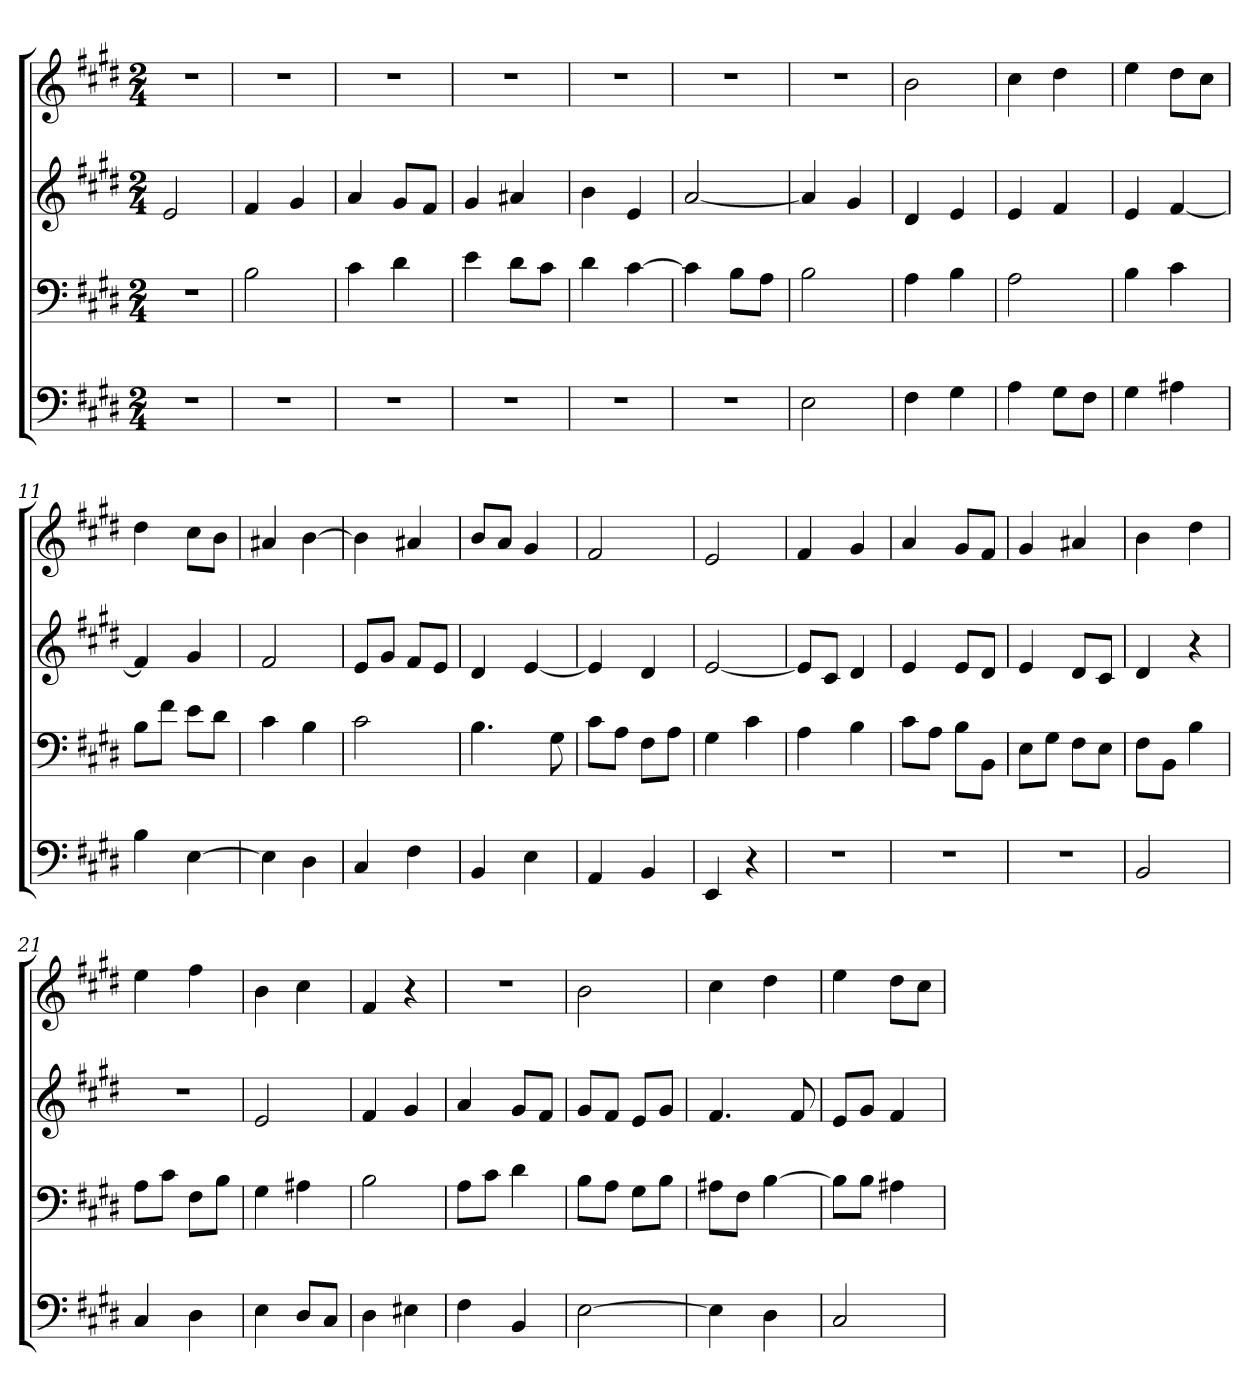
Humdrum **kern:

**kern	**kern	**kern	**kern
*part4	*part3	*part2	*part1
*staff4	*staff3	*staff2	*staff1
*k[f#c#g#d#]	*k[f#c#g#d#]	*k[f#c#g#d#]	*k[f#c#g#d#]
*M2/4	*M2/4	*M2/4	*M2/4
*MM76	*MM76	*MM76	*MM76
=1	=1	=1	=1
2r	2r	2e	2r
=2	=2	=2	=2
2r	2B	4f#	2r
.	.	4g#	.
=3	=3	=3	=3
2r	4c#	4a	2r
.	4d#	8g#L	.
.	.	8f#J	.
=4	=4	=4	=4
2r	4e	4g#	2r
.	8d#L	4a#X	.
.	8c#J	.	.
=5	=5	=5	=5
2r	4d#	4b	2r
.	[4c#	4e	.
=6	=6	=6	=6
2r	4c#]	[2a	2r
.	8BL	.	.
.	8AJ	.	.
=7	=7	=7	=7
2E	2B	4a]	2r
.	.	4g#	.
=8	=8	=8	=8
4F#	4A	4d#	2b
4G#	4B	4e	.
=9	=9	=9	=9
4A	2A	4e	4cc#
8G#L	.	4f#	4dd#
8F#J	.	.	.
=10	=10	=10	=10
4G#	4B	4e	4ee
4A#X	4c#	[4f#	8dd#L
.	.	.	8cc#J
=11	=11	=11	=11
4B	8BL	4f#]	4dd#
.	8f#J	.	.
[4E	8eL	4g#	8cc#L
.	8d#J	.	8bJ
=12	=12	=12	=12
4E]	4c#	2f#	4a#X
4D#	4B	.	[4b
=13	=13	=13	=13
4C#	2c#	8eL	4b]
.	.	8g#J	.
4F#	.	8f#L	4a#X
.	.	8eJ	.
=14	=14	=14	=14
4BB	4.B	4d#	8bL
.	.	.	8aJ
4E	.	[4e	4g#
.	8G#	.	.
=15	=15	=15	=15
4AA	8c#L	4e]	2f#
.	8AJ	.	.
4BB	8F#L	4d#	.
.	8AJ	.	.
=16	=16	=16	=16
4EE	4G#	[2e	2e
4r	4c#	.	.
=17	=17	=17	=17
2r	4A	8eL]	4f#
.	.	8c#J	.
.	4B	4d#	4g#
=18	=18	=18	=18
2r	8c#L	4e	4a
.	8AJ	.	.
.	8BL	8eL	8g#L
.	8BBJ	8d#J	8f#J
=19	=19	=19	=19
2r	8EL	4e	4g#
.	8G#J	.	.
.	8F#L	8d#L	4a#X
.	8EJ	8c#J	.
=20	=20	=20	=20
2BB	8F#L	4d#	4b
.	8BBJ	.	.
.	4B	4r	4dd#
=21	=21	=21	=21
4C#	8AL	2r	4ee
.	8c#J	.	.
4D#	8F#L	.	4ff#
.	8BJ	.	.
=22	=22	=22	=22
4E	4G#	2e	4b
8D#L	4A#X	.	4cc#
8C#J	.	.	.
=23	=23	=23	=23
4D#	2B	4f#	4f#
4E#X	.	4g#	4r
=24	=24	=24	=24
4F#	8AL	4a	2r
.	8c#J	.	.
4BB	4d#	8g#L	.
.	.	8f#J	.
=25	=25	=25	=25
[2E	8BL	8g#L	2b
.	8AJ	8f#J	.
.	8G#L	8eL	.
.	8BJ	8g#J	.
=26	=26	=26	=26
4E]	8A#XL	4.f#	4cc#
.	8F#J	.	.
4D#	[4B	.	4dd#
.	.	8f#	.
=27	=27	=27	=27
2C#	8BL]	8eL	4ee
.	8BJ	8g#J	.
.	4A#X	4f#	8dd#L
.	.	.	8cc#J
=	=	=	=
*-	*-	*-	*-
